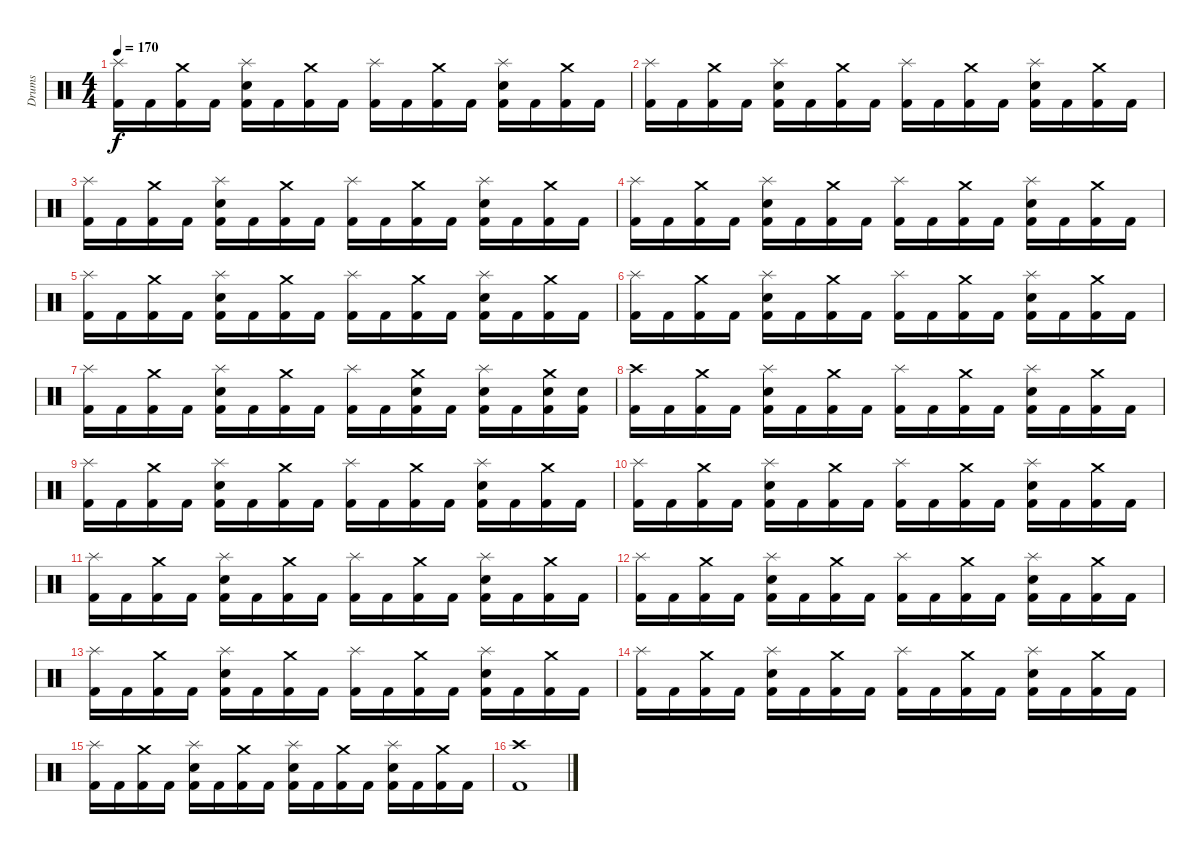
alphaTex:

\track ("Drums" "Drums") {instrument percussion}
\staff {score}
\articulation defaults
\ts (4 4)
\tempo 170
\clef neutral
\ks c
("Splash (hit)" "Kick (hit) 2").16{dy f} "Kick (hit) 2".16 ("Crash medium (hit)" "Kick (hit) 2").16 "Kick (hit) 2".16 ("Splash (hit)" "Electric Snare (hit)" "Kick (hit) 2").16 "Kick (hit) 2".16 ("Crash medium (hit)" "Kick (hit) 2").16 "Kick (hit) 2".16 ("Splash (hit)" "Kick (hit) 2").16 "Kick (hit) 2".16 ("Crash medium (hit)" "Kick (hit) 2").16 "Kick (hit) 2".16 ("Splash (hit)" "Electric Snare (hit)" "Kick (hit) 2").16 "Kick (hit) 2".16 ("Crash medium (hit)" "Kick (hit) 2").16 "Kick (hit) 2".16 |
("Splash (hit)" "Kick (hit) 2").16 "Kick (hit) 2".16 ("Crash medium (hit)" "Kick (hit) 2").16 "Kick (hit) 2".16 ("Splash (hit)" "Electric Snare (hit)" "Kick (hit) 2").16 "Kick (hit) 2".16 ("Crash medium (hit)" "Kick (hit) 2").16 "Kick (hit) 2".16 ("Splash (hit)" "Kick (hit) 2").16 "Kick (hit) 2".16 ("Crash medium (hit)" "Kick (hit) 2").16 "Kick (hit) 2".16 ("Splash (hit)" "Electric Snare (hit)" "Kick (hit) 2").16 "Kick (hit) 2".16 ("Crash medium (hit)" "Kick (hit) 2").16 "Kick (hit) 2".16 |
("Splash (hit)" "Kick (hit) 2").16 "Kick (hit) 2".16 ("Crash medium (hit)" "Kick (hit) 2").16 "Kick (hit) 2".16 ("Splash (hit)" "Electric Snare (hit)" "Kick (hit) 2").16 "Kick (hit) 2".16 ("Crash medium (hit)" "Kick (hit) 2").16 "Kick (hit) 2".16 ("Splash (hit)" "Kick (hit) 2").16 "Kick (hit) 2".16 ("Crash medium (hit)" "Kick (hit) 2").16 "Kick (hit) 2".16 ("Splash (hit)" "Electric Snare (hit)" "Kick (hit) 2").16 "Kick (hit) 2".16 ("Crash medium (hit)" "Kick (hit) 2").16 "Kick (hit) 2".16 |
("Splash (hit)" "Kick (hit) 2").16 "Kick (hit) 2".16 ("Crash medium (hit)" "Kick (hit) 2").16 "Kick (hit) 2".16 ("Splash (hit)" "Electric Snare (hit)" "Kick (hit) 2").16 "Kick (hit) 2".16 ("Crash medium (hit)" "Kick (hit) 2").16 "Kick (hit) 2".16 ("Splash (hit)" "Kick (hit) 2").16 "Kick (hit) 2".16 ("Crash medium (hit)" "Kick (hit) 2").16 "Kick (hit) 2".16 ("Splash (hit)" "Electric Snare (hit)" "Kick (hit) 2").16 "Kick (hit) 2".16 ("Crash medium (hit)" "Kick (hit) 2").16 "Kick (hit) 2".16 |
("Splash (hit)" "Kick (hit) 2").16 "Kick (hit) 2".16 ("Crash medium (hit)" "Kick (hit) 2").16 "Kick (hit) 2".16 ("Splash (hit)" "Electric Snare (hit)" "Kick (hit) 2").16 "Kick (hit) 2".16 ("Crash medium (hit)" "Kick (hit) 2").16 "Kick (hit) 2".16 ("Splash (hit)" "Kick (hit) 2").16 "Kick (hit) 2".16 ("Crash medium (hit)" "Kick (hit) 2").16 "Kick (hit) 2".16 ("Splash (hit)" "Electric Snare (hit)" "Kick (hit) 2").16 "Kick (hit) 2".16 ("Crash medium (hit)" "Kick (hit) 2").16 "Kick (hit) 2".16 |
("Splash (hit)" "Kick (hit) 2").16 "Kick (hit) 2".16 ("Crash medium (hit)" "Kick (hit) 2").16 "Kick (hit) 2".16 ("Splash (hit)" "Electric Snare (hit)" "Kick (hit) 2").16 "Kick (hit) 2".16 ("Crash medium (hit)" "Kick (hit) 2").16 "Kick (hit) 2".16 ("Splash (hit)" "Kick (hit) 2").16 "Kick (hit) 2".16 ("Crash medium (hit)" "Kick (hit) 2").16 "Kick (hit) 2".16 ("Splash (hit)" "Electric Snare (hit)" "Kick (hit) 2").16 "Kick (hit) 2".16 ("Crash medium (hit)" "Kick (hit) 2").16 "Kick (hit) 2".16 |
("Splash (hit)" "Kick (hit) 2").16 "Kick (hit) 2".16 ("Crash medium (hit)" "Kick (hit) 2").16 "Kick (hit) 2".16 ("Splash (hit)" "Electric Snare (hit)" "Kick (hit) 2").16 "Kick (hit) 2".16 ("Crash medium (hit)" "Kick (hit) 2").16 "Kick (hit) 2".16 ("Splash (hit)" "Kick (hit) 2").16 "Kick (hit) 2".16 ("Crash medium (hit)" "Electric Snare (hit)" "Kick (hit) 2").16 "Kick (hit) 2".16 ("Splash (hit)" "Electric Snare (hit)" "Kick (hit) 2").16 "Kick (hit) 2".16 ("Crash medium (hit)" "Electric Snare (hit)" "Kick (hit) 2").16 ("Electric Snare (hit)" "Kick (hit) 2").16 |
("Crash high (hit)" "Kick (hit) 2").16 "Kick (hit) 2".16 ("Crash medium (hit)" "Kick (hit) 2").16 "Kick (hit) 2".16 ("Splash (hit)" "Electric Snare (hit)" "Kick (hit) 2").16 "Kick (hit) 2".16 ("Crash medium (hit)" "Kick (hit) 2").16 "Kick (hit) 2".16 ("Splash (hit)" "Kick (hit) 2").16 "Kick (hit) 2".16 ("Crash medium (hit)" "Kick (hit) 2").16 "Kick (hit) 2".16 ("Splash (hit)" "Electric Snare (hit)" "Kick (hit) 2").16 "Kick (hit) 2".16 ("Crash medium (hit)" "Kick (hit) 2").16 "Kick (hit) 2".16 |
("Splash (hit)" "Kick (hit) 2").16 "Kick (hit) 2".16 ("Crash medium (hit)" "Kick (hit) 2").16 "Kick (hit) 2".16 ("Splash (hit)" "Electric Snare (hit)" "Kick (hit) 2").16 "Kick (hit) 2".16 ("Crash medium (hit)" "Kick (hit) 2").16 "Kick (hit) 2".16 ("Splash (hit)" "Kick (hit) 2").16 "Kick (hit) 2".16 ("Crash medium (hit)" "Kick (hit) 2").16 "Kick (hit) 2".16 ("Splash (hit)" "Electric Snare (hit)" "Kick (hit) 2").16 "Kick (hit) 2".16 ("Crash medium (hit)" "Kick (hit) 2").16 "Kick (hit) 2".16 |
("Splash (hit)" "Kick (hit) 2").16 "Kick (hit) 2".16 ("Crash medium (hit)" "Kick (hit) 2").16 "Kick (hit) 2".16 ("Splash (hit)" "Electric Snare (hit)" "Kick (hit) 2").16 "Kick (hit) 2".16 ("Crash medium (hit)" "Kick (hit) 2").16 "Kick (hit) 2".16 ("Splash (hit)" "Kick (hit) 2").16 "Kick (hit) 2".16 ("Crash medium (hit)" "Kick (hit) 2").16 "Kick (hit) 2".16 ("Splash (hit)" "Electric Snare (hit)" "Kick (hit) 2").16 "Kick (hit) 2".16 ("Crash medium (hit)" "Kick (hit) 2").16 "Kick (hit) 2".16 |
("Splash (hit)" "Kick (hit) 2").16 "Kick (hit) 2".16 ("Crash medium (hit)" "Kick (hit) 2").16 "Kick (hit) 2".16 ("Splash (hit)" "Electric Snare (hit)" "Kick (hit) 2").16 "Kick (hit) 2".16 ("Crash medium (hit)" "Kick (hit) 2").16 "Kick (hit) 2".16 ("Splash (hit)" "Kick (hit) 2").16 "Kick (hit) 2".16 ("Crash medium (hit)" "Kick (hit) 2").16 "Kick (hit) 2".16 ("Splash (hit)" "Electric Snare (hit)" "Kick (hit) 2").16 "Kick (hit) 2".16 ("Crash medium (hit)" "Kick (hit) 2").16 "Kick (hit) 2".16 |
("Splash (hit)" "Kick (hit) 2").16 "Kick (hit) 2".16 ("Crash medium (hit)" "Kick (hit) 2").16 "Kick (hit) 2".16 ("Splash (hit)" "Electric Snare (hit)" "Kick (hit) 2").16 "Kick (hit) 2".16 ("Crash medium (hit)" "Kick (hit) 2").16 "Kick (hit) 2".16 ("Splash (hit)" "Kick (hit) 2").16 "Kick (hit) 2".16 ("Crash medium (hit)" "Kick (hit) 2").16 "Kick (hit) 2".16 ("Splash (hit)" "Electric Snare (hit)" "Kick (hit) 2").16 "Kick (hit) 2".16 ("Crash medium (hit)" "Kick (hit) 2").16 "Kick (hit) 2".16 |
("Splash (hit)" "Kick (hit) 2").16 "Kick (hit) 2".16 ("Crash medium (hit)" "Kick (hit) 2").16 "Kick (hit) 2".16 ("Splash (hit)" "Electric Snare (hit)" "Kick (hit) 2").16 "Kick (hit) 2".16 ("Crash medium (hit)" "Kick (hit) 2").16 "Kick (hit) 2".16 ("Splash (hit)" "Kick (hit) 2").16 "Kick (hit) 2".16 ("Crash medium (hit)" "Kick (hit) 2").16 "Kick (hit) 2".16 ("Splash (hit)" "Electric Snare (hit)" "Kick (hit) 2").16 "Kick (hit) 2".16 ("Crash medium (hit)" "Kick (hit) 2").16 "Kick (hit) 2".16 |
("Splash (hit)" "Kick (hit) 2").16 "Kick (hit) 2".16 ("Crash medium (hit)" "Kick (hit) 2").16 "Kick (hit) 2".16 ("Splash (hit)" "Electric Snare (hit)" "Kick (hit) 2").16 "Kick (hit) 2".16 ("Crash medium (hit)" "Kick (hit) 2").16 "Kick (hit) 2".16 ("Splash (hit)" "Kick (hit) 2").16 "Kick (hit) 2".16 ("Crash medium (hit)" "Kick (hit) 2").16 "Kick (hit) 2".16 ("Splash (hit)" "Electric Snare (hit)" "Kick (hit) 2").16 "Kick (hit) 2".16 ("Crash medium (hit)" "Kick (hit) 2").16 "Kick (hit) 2".16 |
("Splash (hit)" "Kick (hit) 2").16 "Kick (hit) 2".16 ("Crash medium (hit)" "Kick (hit) 2").16 "Kick (hit) 2".16 ("Splash (hit)" "Electric Snare (hit)" "Kick (hit) 2").16 "Kick (hit) 2".16 ("Crash medium (hit)" "Kick (hit) 2").16 "Kick (hit) 2".16 ("Splash (hit)" "Electric Snare (hit)" "Kick (hit) 2").16 "Kick (hit) 2".16 ("Crash medium (hit)" "Kick (hit) 2").16 "Kick (hit) 2".16 ("Splash (hit)" "Electric Snare (hit)" "Kick (hit) 2").16 "Kick (hit) 2".16 ("Crash medium (hit)" "Kick (hit) 2").16 "Kick (hit) 2".16 |
("Crash high (hit)" "Kick (hit) 2").1
